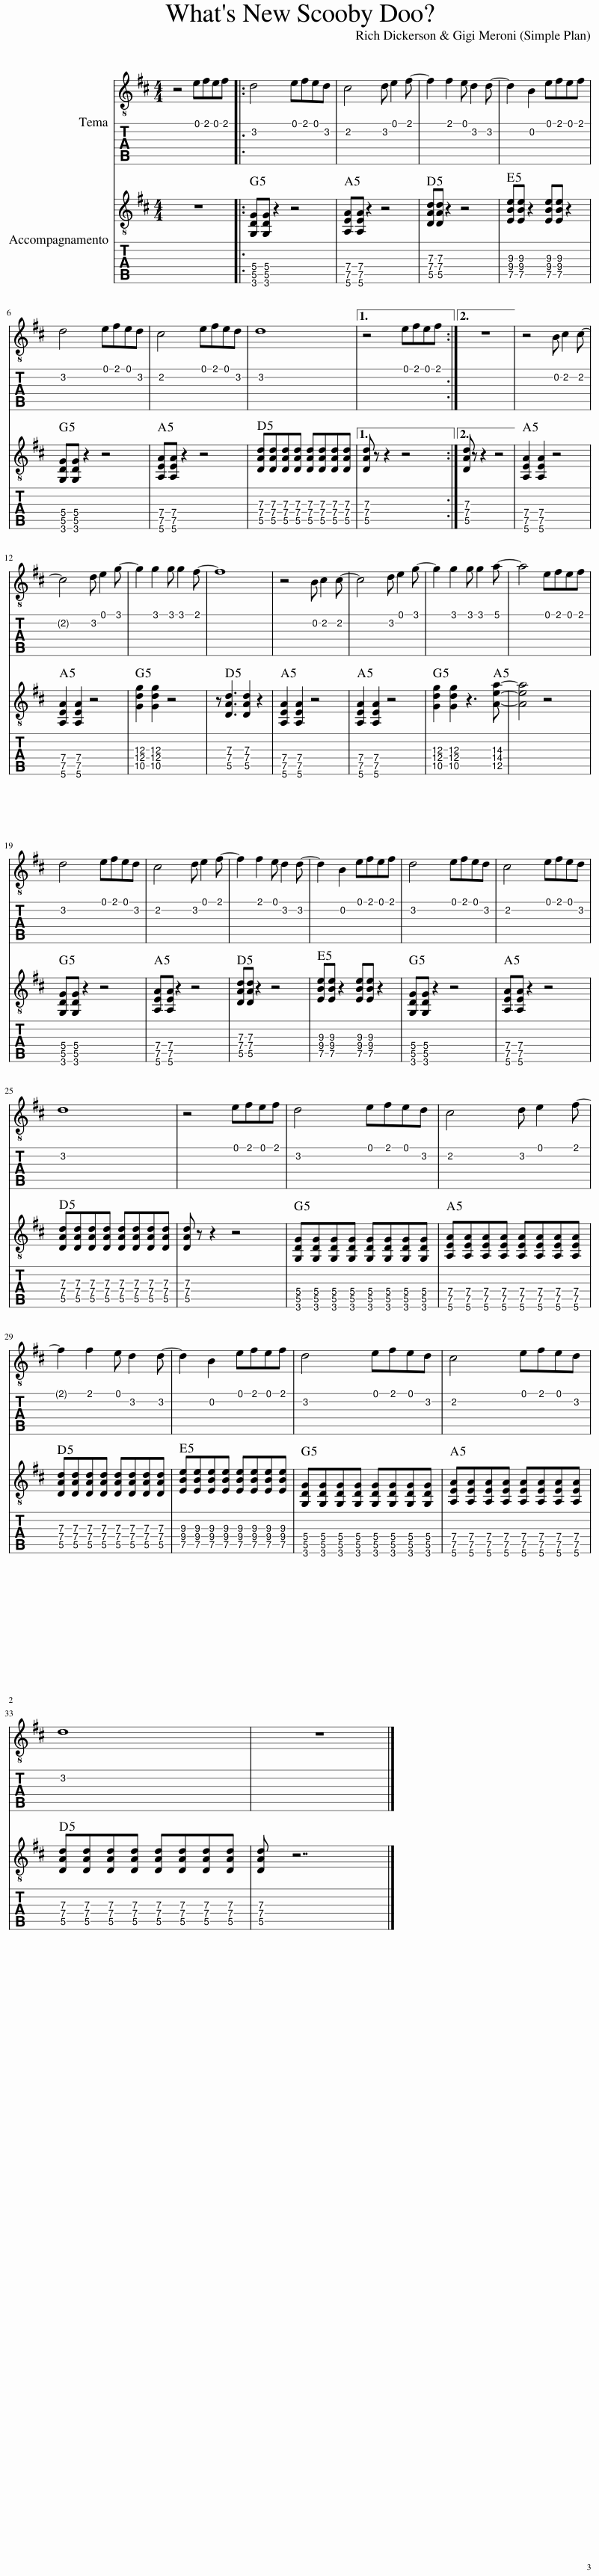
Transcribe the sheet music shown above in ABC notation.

X:1
%%score { 1 | 2 } { 3 | 4 }
L:1/8
Q:1/4=150
M:4/4
I:linebreak $
K:D
V:1 treble-8
V:2 tab stafflines=6 strings="E2,A2,D3,G3,B3,E4 nostems "
V:3 treble-8
V:4 tab stafflines=6 strings="E2,A2,D3,G3,B3,E4 nostems "
V:1
 z4 efef |: d4 efed | c4 d e2 f- | f2 f2 e d2 d- | d2 B2 efef |$ %5
 d4 efed | c4 efed | d8 |1 z4 efef :|2 z8 || %10
 z4 B c2 c- |$ c4 d e2 g- | g2 g2 g g2 f- | f8 | z4 B c2 c- | %15
 c4 d e2 g- | g2 g2 g g2 a- | a4 efef |$ d4 efed | c4 d e2 f- | %20
 f2 f2 e d2 d- | d2 B2 efef | d4 efed | c4 efed |$ d8 | %25
 z4 efef | d4 efed | c4 d e2 f- |$ f2 f2 e d2 d- | d2 B2 efef | %30
 d4 efed | c4 efed |$ d8 | z8 |] %34
V:2
 x4 !1!E !1!F !1!E !1!F |: !2!D4 !1!E !1!F !1!E !2!D | !2!C4 !2!D !1!E2 !1!F- | !1!F2 !1!F2 !1!E !2!D2 !2!D- | !2!D2 !2!B,2 !1!E !1!F !1!E !1!F |$ %5
 !2!D4 !1!E !1!F !1!E !2!D | !2!C4 !1!E !1!F !1!E !2!D | !2!D8 |1 x4 !1!E !1!F !1!E !1!F :|2 x8 || %10
 x4 !2!B, !2!C2 !2!C- |$ !2!C4 !2!D !1!E2 !1!G- | !1!G2 !1!G2 !1!G !1!G2 !1!F- | !1!F8 | x4 !2!B, !2!C2 !2!C- | %15
 !2!C4 !2!D !1!E2 !1!G- | !1!G2 !1!G2 !1!G !1!G2 !1!A- | !1!A4 !1!E !1!F !1!E !1!F |$ !2!D4 !1!E !1!F !1!E !2!D | !2!C4 !2!D !1!E2 !1!F- | %20
 !1!F2 !1!F2 !1!E !2!D2 !2!D- | !2!D2 !2!B,2 !1!E !1!F !1!E !1!F | !2!D4 !1!E !1!F !1!E !2!D | !2!C4 !1!E !1!F !1!E !2!D |$ !2!D8 | %25
 x4 !1!E !1!F !1!E !1!F | !2!D4 !1!E !1!F !1!E !2!D | !2!C4 !2!D !1!E2 !1!F- |$ !1!F2 !1!F2 !1!E !2!D2 !2!D- | !2!D2 !2!B,2 !1!E !1!F !1!E !1!F | %30
 !2!D4 !1!E !1!F !1!E !2!D | !2!C4 !1!E !1!F !1!E !2!D |$ !2!D8 | x8 |] %34
V:3
 z8 |: [G,DG][G,DG] z2 z4 | [A,EA][A,EA] z2 z4 | [DAd][DAd] z2 z4 | [EBe][EBe] z2 [EBe][EBe] z2 |$ %5
 [G,DG][G,DG] z2 z4 | [A,EA][A,EA] z2 z4 | [DAd][DAd][DAd][DAd] [DAd][DAd][DAd][DAd] |1 [DAd] z z2 z4 :|2 [DAd] z z2 z4 || %10
 [A,EA]2 [A,EA]2 z4 |$ [A,EA]2 [A,EA]2 z4 | [Gdg]2 [Gdg]2 z4 | z [DAd]3 [DAd]2 z2 | [A,EA]2 [A,EA]2 z4 | %15
 [A,EA]2 [A,EA]2 z4 | [Gdg]2 [Gdg]2 z3 [Aea]- | [Aea]4 z4 |$ [G,DG][G,DG] z2 z4 | [A,EA][A,EA] z2 z4 | %20
 [DAd][DAd] z2 z4 | [EBe][EBe] z2 [EBe][EBe] z2 | [G,DG][G,DG] z2 z4 | [A,EA][A,EA] z2 z4 |$ [DAd][DAd][DAd][DAd] [DAd][DAd][DAd][DAd] | %25
 [DAd] z z2 z4 | [G,DG][G,DG][G,DG][G,DG] [G,DG][G,DG][G,DG][G,DG] | [A,EA][A,EA][A,EA][A,EA] [A,EA][A,EA][A,EA][A,EA] |$ [DAd][DAd][DAd][DAd] [DAd][DAd][DAd][DAd] | [EBe][EBe][EBe][EBe] [EBe][EBe][EBe][EBe] | %30
 [G,DG][G,DG][G,DG][G,DG] [G,DG][G,DG][G,DG][G,DG] | [A,EA][A,EA][A,EA][A,EA] [A,EA][A,EA][A,EA][A,EA] |$ [DAd][DAd][DAd][DAd] [DAd][DAd][DAd][DAd] | [DAd] z7 |] %34
V:4
 x8 |: [!6!G,,!5!D,!4!G,] [!6!G,,!5!D,!4!G,] x2 x4 | [!6!A,,!5!E,!4!A,] [!6!A,,!5!E,!4!A,] x2 x4 | [!5!D,!4!A,!3!D] [!5!D,!4!A,!3!D] x2 x4 | [!5!E,!4!B,!3!E] [!5!E,!4!B,!3!E] x2 [!5!E,!4!B,!3!E] [!5!E,!4!B,!3!E] x2 |$ %5
 [!6!G,,!5!D,!4!G,] [!6!G,,!5!D,!4!G,] x2 x4 | [!6!A,,!5!E,!4!A,] [!6!A,,!5!E,!4!A,] x2 x4 | [!5!D,!4!A,!3!D] [!5!D,!4!A,!3!D] [!5!D,!4!A,!3!D] [!5!D,!4!A,!3!D] [!5!D,!4!A,!3!D] [!5!D,!4!A,!3!D] [!5!D,!4!A,!3!D] [!5!D,!4!A,!3!D] |1 [!5!D,!4!A,!3!D] x x2 x4 :|2 [!5!D,!4!A,!3!D] x x2 x4 || %10
 [!6!A,,!5!E,!4!A,]2 [!6!A,,!5!E,!4!A,]2 x4 |$ [!6!A,,!5!E,!4!A,]2 [!6!A,,!5!E,!4!A,]2 x4 | [!5!G,!4!D!3!G]2 [!5!G,!4!D!3!G]2 x4 | x [!5!D,!4!A,!3!D]3 [!5!D,!4!A,!3!D]2 x2 | [!6!A,,!5!E,!4!A,]2 [!6!A,,!5!E,!4!A,]2 x4 | %15
 [!6!A,,!5!E,!4!A,]2 [!6!A,,!5!E,!4!A,]2 x4 | [!5!G,!4!D!3!G]2 [!5!G,!4!D!3!G]2 x3 [!5!A,!4!E!3!A]- | [!5!A,!4!E!3!A]4 x4 |$ [!6!G,,!5!D,!4!G,] [!6!G,,!5!D,!4!G,] x2 x4 | [!6!A,,!5!E,!4!A,] [!6!A,,!5!E,!4!A,] x2 x4 | %20
 [!5!D,!4!A,!3!D] [!5!D,!4!A,!3!D] x2 x4 | [!5!E,!4!B,!3!E] [!5!E,!4!B,!3!E] x2 [!5!E,!4!B,!3!E] [!5!E,!4!B,!3!E] x2 | [!6!G,,!5!D,!4!G,] [!6!G,,!5!D,!4!G,] x2 x4 | [!6!A,,!5!E,!4!A,] [!6!A,,!5!E,!4!A,] x2 x4 |$ [!5!D,!4!A,!3!D] [!5!D,!4!A,!3!D] [!5!D,!4!A,!3!D] [!5!D,!4!A,!3!D] [!5!D,!4!A,!3!D] [!5!D,!4!A,!3!D] [!5!D,!4!A,!3!D] [!5!D,!4!A,!3!D] | %25
 [!5!D,!4!A,!3!D] x x2 x4 | [!6!G,,!5!D,!4!G,] [!6!G,,!5!D,!4!G,] [!6!G,,!5!D,!4!G,] [!6!G,,!5!D,!4!G,] [!6!G,,!5!D,!4!G,] [!6!G,,!5!D,!4!G,] [!6!G,,!5!D,!4!G,] [!6!G,,!5!D,!4!G,] | [!6!A,,!5!E,!4!A,] [!6!A,,!5!E,!4!A,] [!6!A,,!5!E,!4!A,] [!6!A,,!5!E,!4!A,] [!6!A,,!5!E,!4!A,] [!6!A,,!5!E,!4!A,] [!6!A,,!5!E,!4!A,] [!6!A,,!5!E,!4!A,] |$ [!5!D,!4!A,!3!D] [!5!D,!4!A,!3!D] [!5!D,!4!A,!3!D] [!5!D,!4!A,!3!D] [!5!D,!4!A,!3!D] [!5!D,!4!A,!3!D] [!5!D,!4!A,!3!D] [!5!D,!4!A,!3!D] | [!5!E,!4!B,!3!E] [!5!E,!4!B,!3!E] [!5!E,!4!B,!3!E] [!5!E,!4!B,!3!E] [!5!E,!4!B,!3!E] [!5!E,!4!B,!3!E] [!5!E,!4!B,!3!E] [!5!E,!4!B,!3!E] | %30
 [!6!G,,!5!D,!4!G,] [!6!G,,!5!D,!4!G,] [!6!G,,!5!D,!4!G,] [!6!G,,!5!D,!4!G,] [!6!G,,!5!D,!4!G,] [!6!G,,!5!D,!4!G,] [!6!G,,!5!D,!4!G,] [!6!G,,!5!D,!4!G,] | [!6!A,,!5!E,!4!A,] [!6!A,,!5!E,!4!A,] [!6!A,,!5!E,!4!A,] [!6!A,,!5!E,!4!A,] [!6!A,,!5!E,!4!A,] [!6!A,,!5!E,!4!A,] [!6!A,,!5!E,!4!A,] [!6!A,,!5!E,!4!A,] |$ [!5!D,!4!A,!3!D] [!5!D,!4!A,!3!D] [!5!D,!4!A,!3!D] [!5!D,!4!A,!3!D] [!5!D,!4!A,!3!D] [!5!D,!4!A,!3!D] [!5!D,!4!A,!3!D] [!5!D,!4!A,!3!D] | [!5!D,!4!A,!3!D] x7 |] %34
